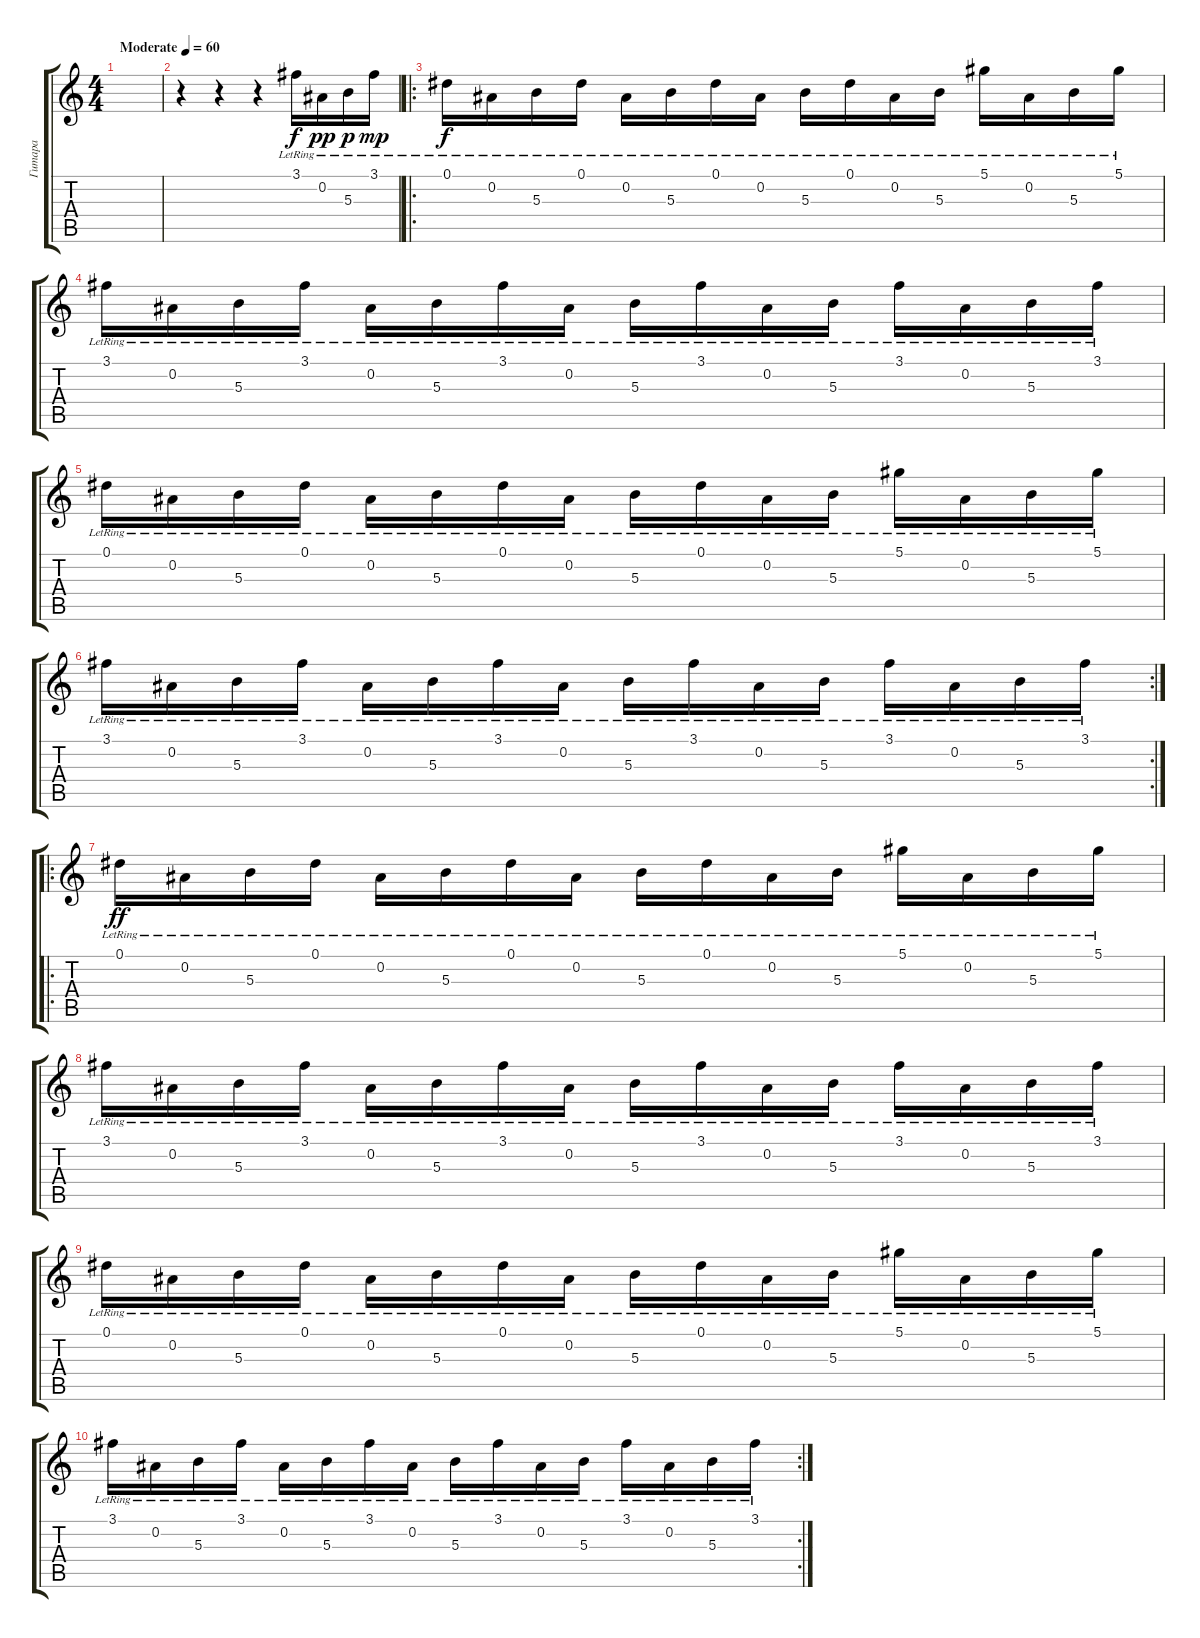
\track ("Гитара" "Гитара") {instrument acousticguitarsteel}
\staff {score tabs}
\tuning (Eb4 Bb3 Gb3 Db3 Ab2 Eb2) {hide}
\ts (4 4)
\tempo (60 "Moderate")
\clef g2
\ks c
|
r.4 r.4 r.4 3.1{lr}.16 0.2{lr}.16{dy pp} 5.3{lr}.16{dy p} 3.1{lr}.16{dy mp} |
\ro
0.1{lr}.16{dy f} 0.2{lr}.16 5.3{lr}.16 0.1{lr}.16 0.2{lr}.16 5.3{lr}.16 0.1{lr}.16 0.2{lr}.16 5.3{lr}.16 0.1{lr}.16 0.2{lr}.16 5.3{lr}.16 5.1{lr}.16 0.2{lr}.16 5.3{lr}.16 5.1{lr}.16 |
3.1{lr}.16 0.2{lr}.16 5.3{lr}.16 3.1{lr}.16 0.2{lr}.16 5.3{lr}.16 3.1{lr}.16 0.2{lr}.16 5.3{lr}.16 3.1{lr}.16 0.2{lr}.16 5.3{lr}.16 3.1{lr}.16 0.2{lr}.16 5.3{lr}.16 3.1{lr}.16 |
0.1{lr}.16 0.2{lr}.16 5.3{lr}.16 0.1{lr}.16 0.2{lr}.16 5.3{lr}.16 0.1{lr}.16 0.2{lr}.16 5.3{lr}.16 0.1{lr}.16 0.2{lr}.16 5.3{lr}.16 5.1{lr}.16 0.2{lr}.16 5.3{lr}.16 5.1{lr}.16 |
\rc 2
3.1{lr}.16 0.2{lr}.16 5.3{lr}.16 3.1{lr}.16 0.2{lr}.16 5.3{lr}.16 3.1{lr}.16 0.2{lr}.16 5.3{lr}.16 3.1{lr}.16 0.2{lr}.16 5.3{lr}.16 3.1{lr}.16 0.2{lr}.16 5.3{lr}.16 3.1{lr}.16 |
\ro
0.1{lr}.16{dy ff} 0.2{lr}.16 5.3{lr}.16 0.1{lr}.16 0.2{lr}.16 5.3{lr}.16 0.1{lr}.16 0.2{lr}.16 5.3{lr}.16 0.1{lr}.16 0.2{lr}.16 5.3{lr}.16 5.1{lr}.16 0.2{lr}.16 5.3{lr}.16 5.1{lr}.16 |
3.1{lr}.16 0.2{lr}.16 5.3{lr}.16 3.1{lr}.16 0.2{lr}.16 5.3{lr}.16 3.1{lr}.16 0.2{lr}.16 5.3{lr}.16 3.1{lr}.16 0.2{lr}.16 5.3{lr}.16 3.1{lr}.16 0.2{lr}.16 5.3{lr}.16 3.1{lr}.16 |
0.1{lr}.16 0.2{lr}.16 5.3{lr}.16 0.1{lr}.16 0.2{lr}.16 5.3{lr}.16 0.1{lr}.16 0.2{lr}.16 5.3{lr}.16 0.1{lr}.16 0.2{lr}.16 5.3{lr}.16 5.1{lr}.16 0.2{lr}.16 5.3{lr}.16 5.1{lr}.16 |
\rc 2
3.1{lr}.16 0.2{lr}.16 5.3{lr}.16 3.1{lr}.16 0.2{lr}.16 5.3{lr}.16 3.1{lr}.16 0.2{lr}.16 5.3{lr}.16 3.1{lr}.16 0.2{lr}.16 5.3{lr}.16 3.1{lr}.16 0.2{lr}.16 5.3{lr}.16 3.1{lr}.16
